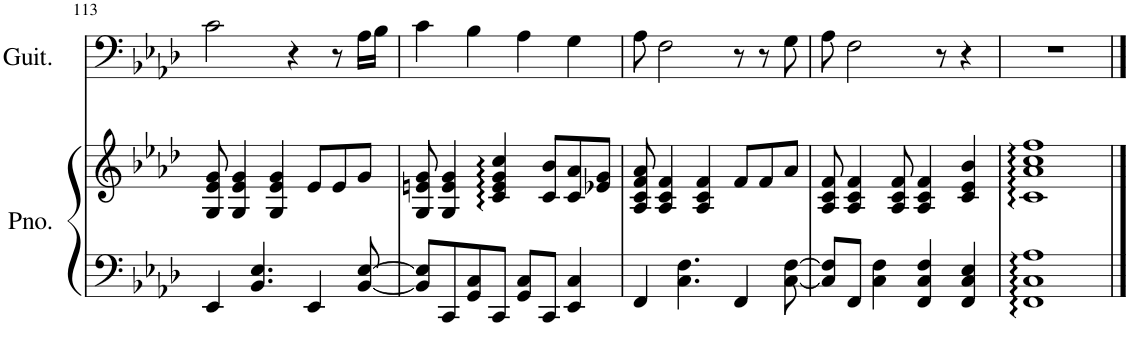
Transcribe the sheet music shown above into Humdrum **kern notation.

**kern	**kern	**kern
*part2	*part2	*part1
*staff3	*staff2	*staff1
*I"Piano	*	*I"Acoustic Guitar
*I'Pno.	*	*I'Guit.
!!LO:PB:g=z
*clefF4	*clefG2	*clefF4
*k[b-e-a-d-]	*k[b-e-a-d-]	*k[b-e-a-d-]
*M4/4	*M4/4	*M4/4
=113	=113	=113
4EE-/	8G/ 8e-/ 8g/	2c\
.	4G/ 4e-/ 4g/	.
4.BB-/ 4.E-/	.	.
.	4G/ 4e-/ 4g/	.
.	.	4r
4EE-/	8e-/L	.
.	8e-/	8r
[8BB-/ [8E-/	8g/J	16A-\LL
.	.	16B-\JJ
=114	=114	=114
8BB-/] 8E-/]L	8G/ 8en/ 8g/	4c\
8CC/	4G/ 4e/ 4g/	.
8GG/ 8C/	.	4B-\
8CC/J	4c/ 4e/ 4g/ 4cc/	.
8GG/ 8C/L	.	4A-\
8CC/J	8c/ 8b-/L	.
4EE-/ 4C/	8c/ 8a-/	4G\
.	8e-X/ 8g/J	.
=115	=115	=115
4FF/	8A-/ 8c/ 8f/ 8a-/	8A-\
.	4A-/ 4c/ 4f/	2F\
4.C\ 4.F\	.	.
.	4A-/ 4c/ 4f/	.
4FF/	8f/L	8r
.	8f/	8r
[8C\ [8F\	8a-/J	8G\
=116	=116	=116
8C/] 8F/]L	8A-/ 8c/ 8f/	8A-\
8FF/J	4A-/ 4c/ 4f/	2F\
4C\ 4F\	.	.
.	8A-/ 8c/ 8f/	.
4FF/ 4C/ 4F/	4A-/ 4c/ 4f/	.
.	.	8r
4FF/ 4C/ 4E-/	4c/ 4e-/ 4b-/	4r
=117	=117	=117
1FF: 1C: 1A-:	1c 1a- 1cc 1ff	1r
==	==	==
*-	*-	*-
